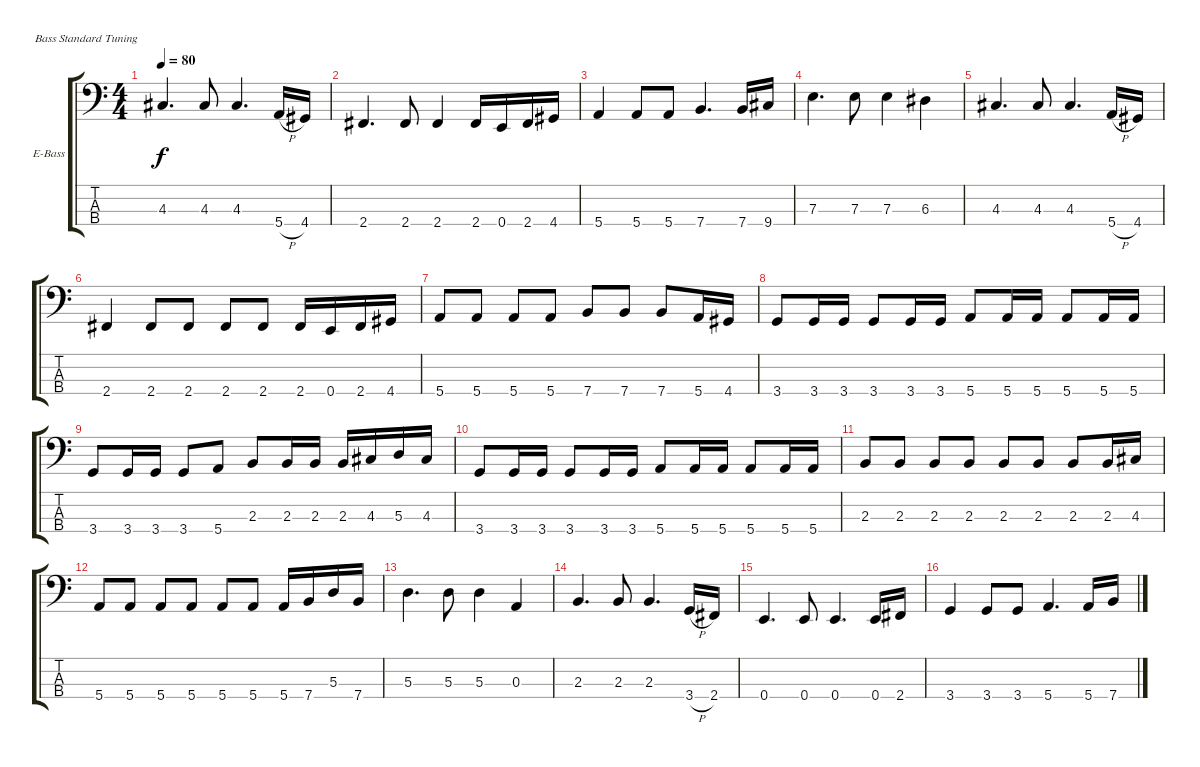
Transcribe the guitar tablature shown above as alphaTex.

\defaultSystemsLayout 4
\bracketExtendMode groupsimilarinstruments
\firstSystemTrackNameOrientation horizontal
\otherSystemsTrackNameOrientation horizontal
\track ("Blades" "E-Bass") {instrument electricbassfinger}
\staff {score tabs}
\tuning (G2 D2 A1 E1)
\ts (4 4)
\tempo 80
\clef f4
\scale
0.333333
\ks c
4.3.4{d dy f} 4.3.8 4.3.4{d} 5.4{h}.16 4.4.16 |
\scale
0.333333 2.4.4{d} 2.4.8 2.4.4 2.4.16 0.4.16 2.4.16 4.4.16 |
\scale
0.333333 5.4.4 5.4.8 5.4.8 7.4.4{d} 7.4.16 9.4.16 |
\scale
0.333333 7.3.4{d} 7.3.8 7.3.4 6.3.4 |
\scale
0.333333 4.3.4{d} 4.3.8 4.3.4{d} 5.4{h}.16 4.4.16 |
\scale
0.333333 2.4.4 2.4.8 2.4.8 2.4.8 2.4.8 2.4.16 0.4.16 2.4.16 4.4.16 |
\scale
0.333333 5.4.8 5.4.8 5.4.8 5.4.8 7.4.8 7.4.8 7.4.8 5.4.16 4.4.16 |
\scale
0.333333 3.4.8 3.4.16 3.4.16 3.4.8 3.4.16 3.4.16 5.4.8 5.4.16 5.4.16 5.4.8 5.4.16 5.4.16 |
\scale
0.333333 3.4.8 3.4.16 3.4.16 3.4.8 5.4.8 2.3.8 2.3.16 2.3.16 2.3.16 4.3.16 5.3.16 4.3.16 |
\scale
0.333333 3.4.8 3.4.16 3.4.16 3.4.8 3.4.16 3.4.16 5.4.8 5.4.16 5.4.16 5.4.8 5.4.16 5.4.16 |
\scale
0.333333 2.3.8 2.3.8 2.3.8 2.3.8 2.3.8 2.3.8 2.3.8 2.3.16 4.3.16 |
\scale
0.333333 5.4.8 5.4.8 5.4.8 5.4.8 5.4.8 5.4.8 5.4.16 7.4.16 5.3.16 7.4.16 |
\scale
0.333333 5.3.4{d} 5.3.8 5.3.4 0.3.4 |
\scale
0.333333 2.3.4{d} 2.3.8 2.3.4{d} 3.4{h}.16 2.4.16 |
\scale
0.333333 0.4.4{d} 0.4.8 0.4.4{d} 0.4.16 2.4.16 |
\scale
0.333333 3.4.4 3.4.8 3.4.8 5.4.4{d} 5.4.16 7.4.16
